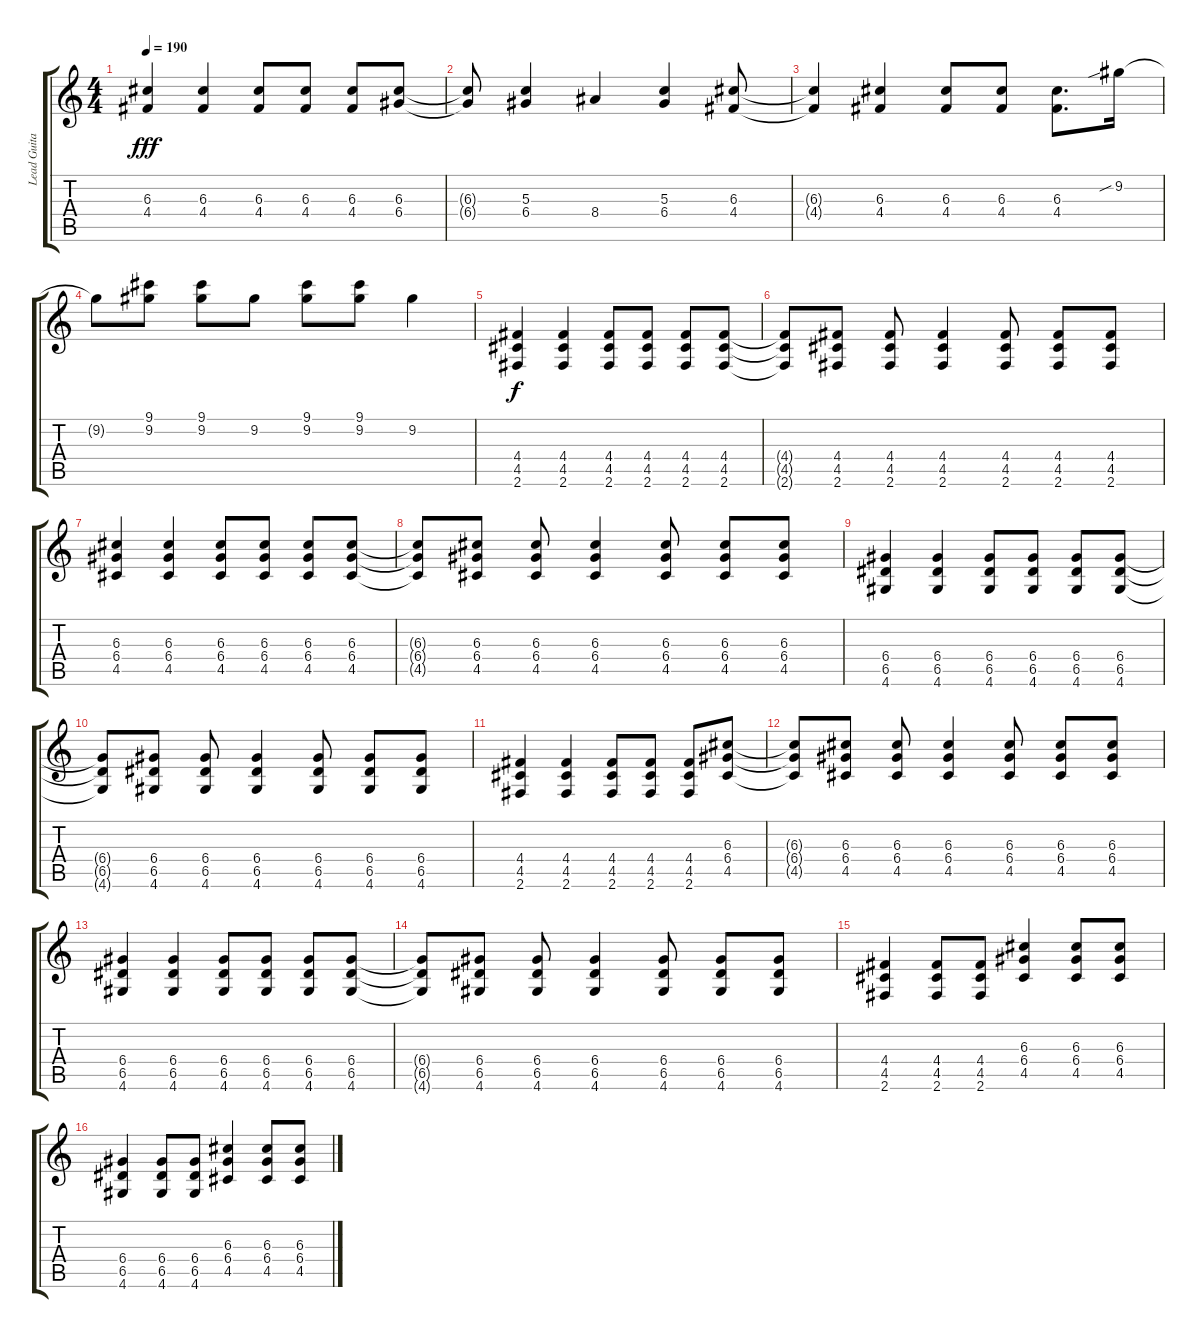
\track ("Lead Guitar" "Lead Guita") {instrument overdrivenguitar}
\staff {score tabs}
\tuning (E4 B3 G3 D3 A2 E2) {hide}
\ts (4 4)
\tempo 190
\clef g2
\ks c
(6.3 4.4).4{dy fff} (6.3 4.4).4 (6.3 4.4).8 (6.3 4.4).8 (6.3 4.4).8 (6.3 6.4).8 |
(6.3{t} 6.4{t}).8 (5.3 6.4).4 8.4.4 (5.3 6.4).4 (6.3 4.4).8 |
(6.3{t} 4.4{t}).4 (6.3 4.4).4 (6.3 4.4).8 (6.3 4.4).8 (6.3 4.4).8{d} 9.2{sib}.16 |
9.2{t}.8 (9.1 9.2).8 (9.1 9.2).8 9.2.8 (9.1 9.2).8 (9.1 9.2).8 9.2.4 |
(4.4 4.5 2.6).4{dy f} (4.4 4.5 2.6).4 (4.4 4.5 2.6).8 (4.4 4.5 2.6).8 (4.4 4.5 2.6).8 (4.4 4.5 2.6).8 |
(4.4{t} 4.5{t} 2.6{t}).8 (4.4 4.5 2.6).8 (4.4 4.5 2.6).8 (4.4 4.5 2.6).4 (4.4 4.5 2.6).8 (4.4 4.5 2.6).8 (4.4 4.5 2.6).8 |
(6.3 6.4 4.5).4 (6.3 6.4 4.5).4 (6.3 6.4 4.5).8 (6.3 6.4 4.5).8 (6.3 6.4 4.5).8 (6.3 6.4 4.5).8 |
(6.3{t} 6.4{t} 4.5{t}).8 (6.3 6.4 4.5).8 (6.3 6.4 4.5).8 (6.3 6.4 4.5).4 (6.3 6.4 4.5).8 (6.3 6.4 4.5).8 (6.3 6.4 4.5).8 |
(6.4 6.5 4.6).4 (6.4 6.5 4.6).4 (6.4 6.5 4.6).8 (6.4 6.5 4.6).8 (6.4 6.5 4.6).8 (6.4 6.5 4.6).8 |
(6.4{t} 6.5{t} 4.6{t}).8 (6.4 6.5 4.6).8 (6.4 6.5 4.6).8 (6.4 6.5 4.6).4 (6.4 6.5 4.6).8 (6.4 6.5 4.6).8 (6.4 6.5 4.6).8 |
(4.4 4.5 2.6).4 (4.4 4.5 2.6).4 (4.4 4.5 2.6).8 (4.4 4.5 2.6).8 (4.4 4.5 2.6).8 (6.3 6.4 4.5).8 |
(6.3{t} 6.4{t} 4.5{t}).8 (6.3 6.4 4.5).8 (6.3 6.4 4.5).8 (6.3 6.4 4.5).4 (6.3 6.4 4.5).8 (6.3 6.4 4.5).8 (6.3 6.4 4.5).8 |
(6.4 6.5 4.6).4 (6.4 6.5 4.6).4 (6.4 6.5 4.6).8 (6.4 6.5 4.6).8 (6.4 6.5 4.6).8 (6.4 6.5 4.6).8 |
(6.4{t} 6.5{t} 4.6{t}).8 (6.4 6.5 4.6).8 (6.4 6.5 4.6).8 (6.4 6.5 4.6).4 (6.4 6.5 4.6).8 (6.4 6.5 4.6).8 (6.4 6.5 4.6).8 |
(4.4 4.5 2.6).4 (4.4 4.5 2.6).8 (4.4 4.5 2.6).8 (6.3 6.4 4.5).4 (6.3 6.4 4.5).8 (6.3 6.4 4.5).8 |
(6.4 6.5 4.6).4 (6.4 6.5 4.6).8 (6.4 6.5 4.6).8 (6.3 6.4 4.5).4 (6.3 6.4 4.5).8 (6.3 6.4 4.5).8
